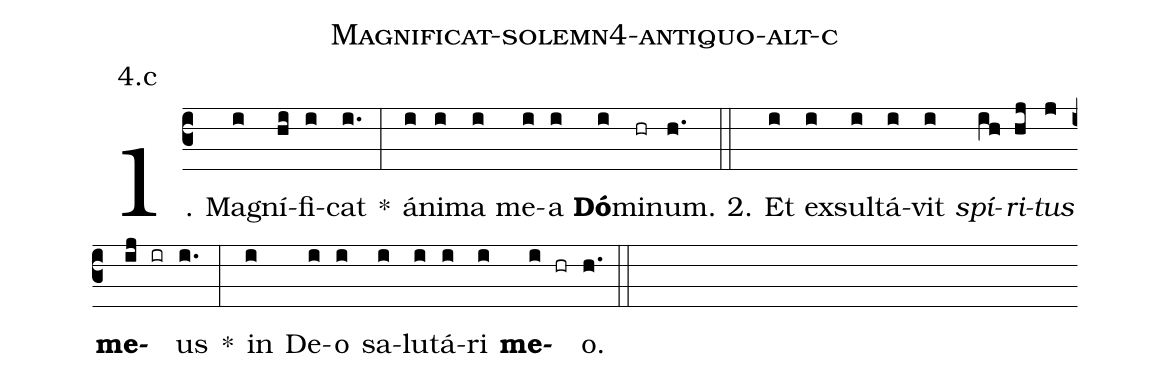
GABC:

name: Magnificat-solemn4-antiquo-alt-c;
annotation: 4.c;
%%
(c3)1. Ma(i)gní(hi)fi(i)cat(i.) *(:) á(i)ni(i)ma(i) me(i)a(i) <b>Dó</b>(i)mi(hr)num.(h.) (::)
2. Et(i) ex(i)sul(i)tá(i)vit(i) <i>spí</i>(ih)<i>ri</i>(hj)<i>tus</i>(j) <b>me</b>(ij ir)us(i.) *(:) in(i) De(i)o(i) sa(i)lu(i)tá(i)ri(i) <b>me</b>(i hr)o.(h.) (::)
